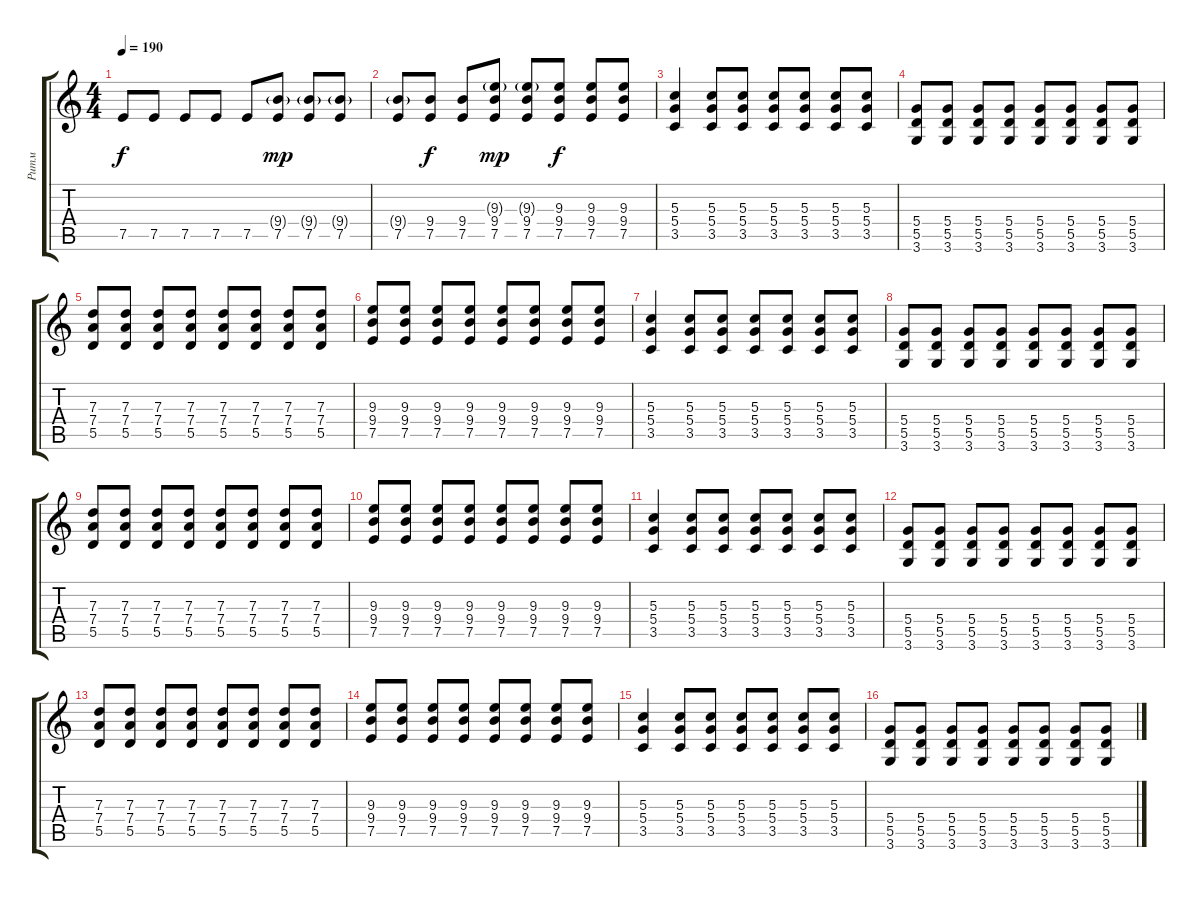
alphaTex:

\track ("Ритм" "Ритм") {instrument distortionguitar}
\staff {score tabs}
\tuning (E4 B3 G3 D3 A2 E2) {hide}
\ts (4 4)
\tempo 190
\clef g2
\ks c
7.5.8{dy f} 7.5.8 7.5.8 7.5.8 7.5.8 (9.4{g} 7.5).8{dy mp} (9.4{g} 7.5).8 (9.4{g} 7.5).8 |
(9.4{g} 7.5).8 (9.4 7.5).8{dy f} (9.4 7.5).8 (9.3{g} 9.4 7.5).8{dy mp} (9.3{g} 9.4 7.5).8 (9.3 9.4 7.5).8{dy f} (9.3 9.4 7.5).8 (9.3 9.4 7.5).8 |
(5.3 5.4 3.5).4 (5.3 5.4 3.5).8 (5.3 5.4 3.5).8 (5.3 5.4 3.5).8 (5.3 5.4 3.5).8 (5.3 5.4 3.5).8 (5.3 5.4 3.5).8 |
(5.4 5.5 3.6).8 (5.4 5.5 3.6).8 (5.4 5.5 3.6).8 (5.4 5.5 3.6).8 (5.4 5.5 3.6).8 (5.4 5.5 3.6).8 (5.4 5.5 3.6).8 (5.4 5.5 3.6).8 |
(7.3 7.4 5.5).8 (7.3 7.4 5.5).8 (7.3 7.4 5.5).8 (7.3 7.4 5.5).8 (7.3 7.4 5.5).8 (7.3 7.4 5.5).8 (7.3 7.4 5.5).8 (7.3 7.4 5.5).8 |
(9.3 9.4 7.5).8 (9.3 9.4 7.5).8 (9.3 9.4 7.5).8 (9.3 9.4 7.5).8 (9.3 9.4 7.5).8 (9.3 9.4 7.5).8 (9.3 9.4 7.5).8 (9.3 9.4 7.5).8 |
(5.3 5.4 3.5).4 (5.3 5.4 3.5).8 (5.3 5.4 3.5).8 (5.3 5.4 3.5).8 (5.3 5.4 3.5).8 (5.3 5.4 3.5).8 (5.3 5.4 3.5).8 |
(5.4 5.5 3.6).8 (5.4 5.5 3.6).8 (5.4 5.5 3.6).8 (5.4 5.5 3.6).8 (5.4 5.5 3.6).8 (5.4 5.5 3.6).8 (5.4 5.5 3.6).8 (5.4 5.5 3.6).8 |
(7.3 7.4 5.5).8 (7.3 7.4 5.5).8 (7.3 7.4 5.5).8 (7.3 7.4 5.5).8 (7.3 7.4 5.5).8 (7.3 7.4 5.5).8 (7.3 7.4 5.5).8 (7.3 7.4 5.5).8 |
(9.3 9.4 7.5).8 (9.3 9.4 7.5).8 (9.3 9.4 7.5).8 (9.3 9.4 7.5).8 (9.3 9.4 7.5).8 (9.3 9.4 7.5).8 (9.3 9.4 7.5).8 (9.3 9.4 7.5).8 |
(5.3 5.4 3.5).4 (5.3 5.4 3.5).8 (5.3 5.4 3.5).8 (5.3 5.4 3.5).8 (5.3 5.4 3.5).8 (5.3 5.4 3.5).8 (5.3 5.4 3.5).8 |
(5.4 5.5 3.6).8 (5.4 5.5 3.6).8 (5.4 5.5 3.6).8 (5.4 5.5 3.6).8 (5.4 5.5 3.6).8 (5.4 5.5 3.6).8 (5.4 5.5 3.6).8 (5.4 5.5 3.6).8 |
(7.3 7.4 5.5).8 (7.3 7.4 5.5).8 (7.3 7.4 5.5).8 (7.3 7.4 5.5).8 (7.3 7.4 5.5).8 (7.3 7.4 5.5).8 (7.3 7.4 5.5).8 (7.3 7.4 5.5).8 |
(9.3 9.4 7.5).8 (9.3 9.4 7.5).8 (9.3 9.4 7.5).8 (9.3 9.4 7.5).8 (9.3 9.4 7.5).8 (9.3 9.4 7.5).8 (9.3 9.4 7.5).8 (9.3 9.4 7.5).8 |
(5.3 5.4 3.5).4 (5.3 5.4 3.5).8 (5.3 5.4 3.5).8 (5.3 5.4 3.5).8 (5.3 5.4 3.5).8 (5.3 5.4 3.5).8 (5.3 5.4 3.5).8 |
(5.4 5.5 3.6).8 (5.4 5.5 3.6).8 (5.4 5.5 3.6).8 (5.4 5.5 3.6).8 (5.4 5.5 3.6).8 (5.4 5.5 3.6).8 (5.4 5.5 3.6).8 (5.4 5.5 3.6).8
